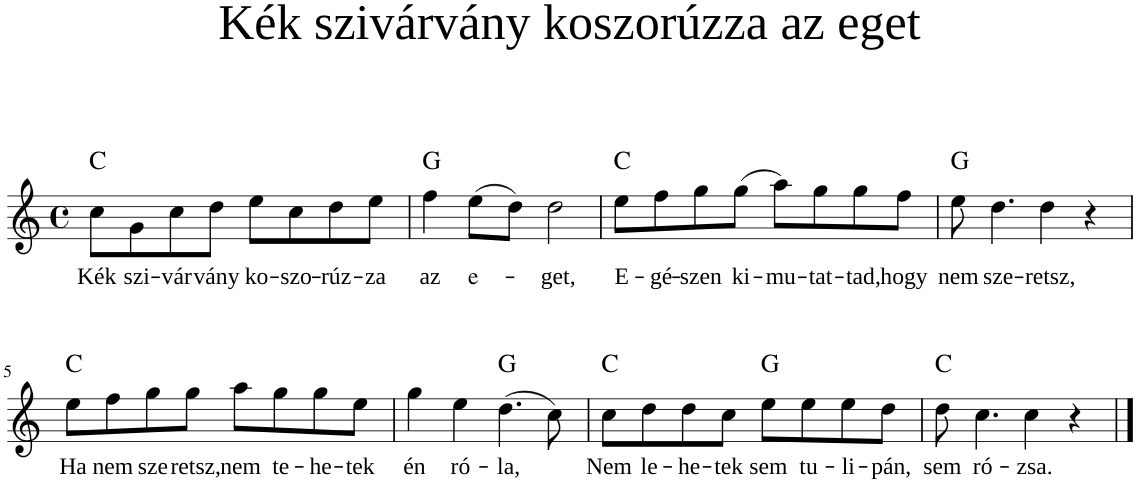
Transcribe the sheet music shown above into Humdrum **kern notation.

**kern	**text	**harte
*part1	*part1	*part1
*staff1	*staff1	*
*I"Piano	*	*
*I'Pno	*	*
*clefG2	*	*
*k[]	*	*
*M4/4	*	*
*met(c)	*	*
=1	=1	=1
!	!LO:LY:b	!
8cc\L	Kék	C:maj
!	!LO:LY:b	!
8g\	szi-	.
!	!LO:LY:b	!
8cc\	-vár-	.
!	!LO:LY:b	!
8dd\J	-vány	.
!	!LO:LY:b	!
8ee\L	ko-	.
!	!LO:LY:b	!
8cc\	-szo-	.
!	!LO:LY:b	!
8dd\	-rúz-	.
!	!LO:LY:b	!
8ee\J	-za	.
=2	=2	=2
!	!LO:LY:b	!
4ff\	az	G:maj
!	!LO:LY:b	!
(8ee\L	e-	.
8dd\J)	.	.
!	!LO:LY:b	!
2dd\	-get,	.
=3	=3	=3
!	!LO:LY:b	!
8ee\L	E-	C:maj
!	!LO:LY:b	!
8ff\	-gé-	.
!	!LO:LY:b	!
8gg\	-szen	.
!	!LO:LY:b	!
(8gg\J	ki-	.
!	!LO:LY:b	!
8aa\L)	-mu-	.
!	!LO:LY:b	!
8gg\	-tat-	.
!	!LO:LY:b	!
8gg\	-tad,	.
!	!LO:LY:b	!
8ff\J	hogy	.
=4	=4	=4
!	!LO:LY:b	!
8ee\	nem	G:maj
!	!LO:LY:b	!
4.dd\	sze-	.
!	!LO:LY:b	!
4dd\	-retsz,	.
4r	.	.
!!LO:LB:g=z
=5	=5	=5
!	!LO:LY:b	!
8ee\L	Ha	C:maj
!	!LO:LY:b	!
8ff\	nem	.
!	!LO:LY:b	!
8gg\	sze-	.
!	!LO:LY:b	!
8gg\J	-retsz,	.
!	!LO:LY:b	!
8aa\L	nem	.
!	!LO:LY:b	!
8gg\	te-	.
!	!LO:LY:b	!
8gg\	-he-	.
!	!LO:LY:b	!
8ee\J	-tek	.
=6	=6	=6
!	!LO:LY:b	!
4gg\	én	.
!	!LO:LY:b	!
4ee\	ró-	.
!	!LO:LY:b	!
(4.dd\	-la,	G:maj
8cc\)	.	.
=7	=7	=7
!	!LO:LY:b	!
8cc\L	Nem	C:maj
!	!LO:LY:b	!
8dd\	le-	.
!	!LO:LY:b	!
8dd\	-he-	.
!	!LO:LY:b	!
8cc\J	-tek	.
!	!LO:LY:b	!
8ee\L	sem	G:maj
!	!LO:LY:b	!
8ee\	tu-	.
!	!LO:LY:b	!
8ee\	-li-	.
!	!LO:LY:b	!
8dd\J	-pán,	.
=8	=8	=8
!	!LO:LY:b	!
8dd\	sem	C:maj
!	!LO:LY:b	!
4.cc\	ró-	.
!	!LO:LY:b	!
4cc\	-zsa.	.
4r	.	.
==	==	==
*-	*-	*-
